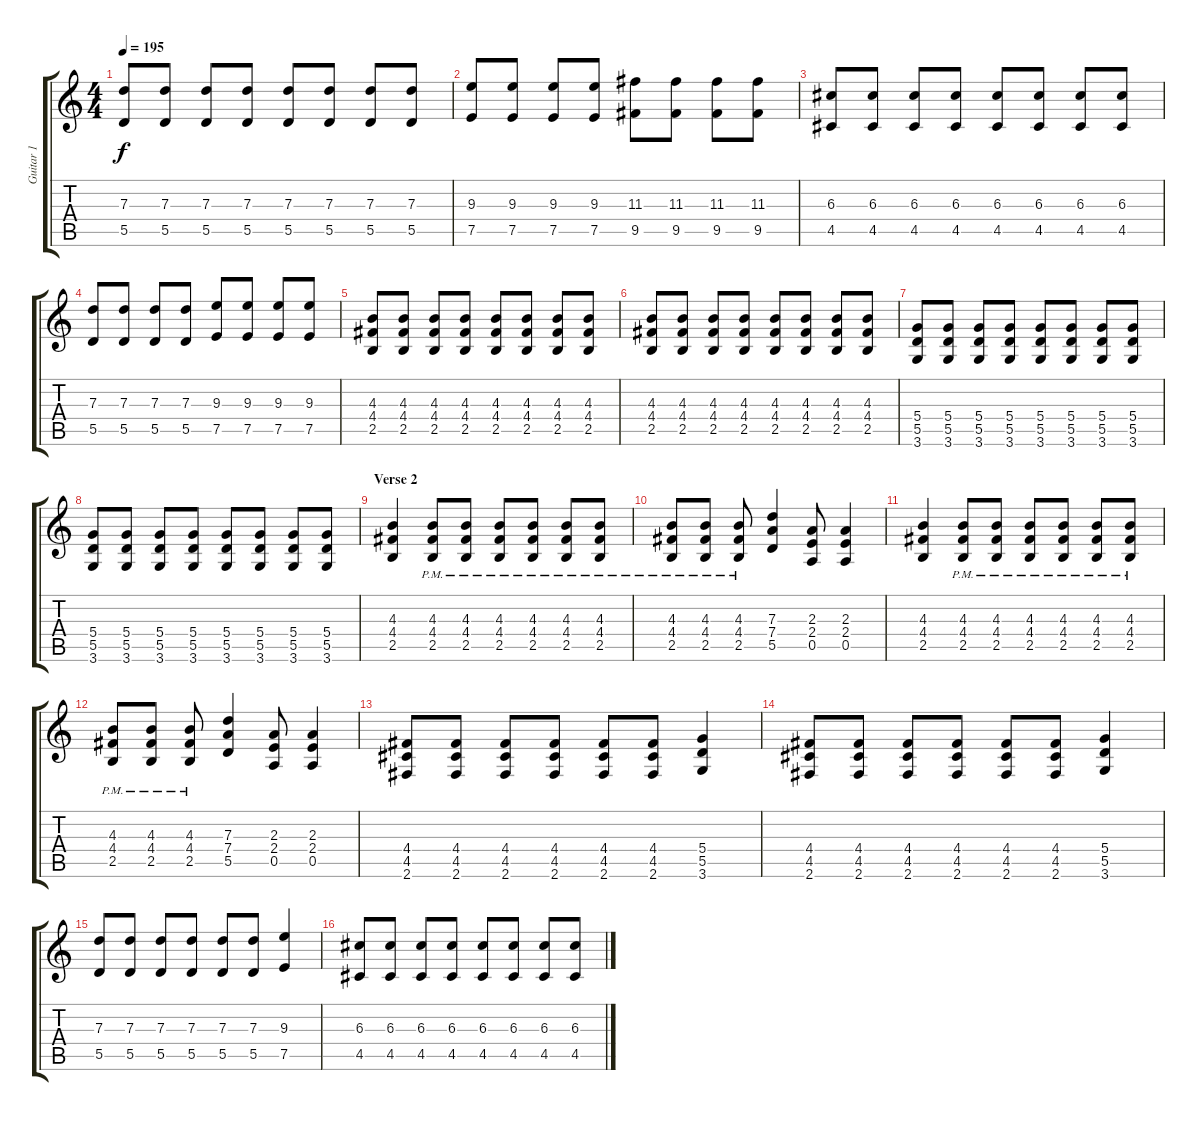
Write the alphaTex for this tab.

\track ("Guitar 1" "Guitar 1") {instrument distortionguitar}
\staff {score tabs}
\tuning (E4 B3 G3 D3 A2 E2) {hide}
\ts (4 4)
\tempo 195
\clef g2
\ks c
(7.3 5.5).8{dy f} (7.3 5.5).8 (7.3 5.5).8 (7.3 5.5).8 (7.3 5.5).8 (7.3 5.5).8 (7.3 5.5).8 (7.3 5.5).8 |
(9.3 7.5).8 (9.3 7.5).8 (9.3 7.5).8 (9.3 7.5).8 (11.3 9.5).8 (11.3 9.5).8 (11.3 9.5).8 (11.3 9.5).8 |
(6.3 4.5).8 (6.3 4.5).8 (6.3 4.5).8 (6.3 4.5).8 (6.3 4.5).8 (6.3 4.5).8 (6.3 4.5).8 (6.3 4.5).8 |
(7.3 5.5).8 (7.3 5.5).8 (7.3 5.5).8 (7.3 5.5).8 (9.3 7.5).8 (9.3 7.5).8 (9.3 7.5).8 (9.3 7.5).8 |
(4.3 4.4 2.5).8 (4.3 4.4 2.5).8 (4.3 4.4 2.5).8 (4.3 4.4 2.5).8 (4.3 4.4 2.5).8 (4.3 4.4 2.5).8 (4.3 4.4 2.5).8 (4.3 4.4 2.5).8 |
(4.3 4.4 2.5).8 (4.3 4.4 2.5).8 (4.3 4.4 2.5).8 (4.3 4.4 2.5).8 (4.3 4.4 2.5).8 (4.3 4.4 2.5).8 (4.3 4.4 2.5).8 (4.3 4.4 2.5).8 |
(5.4 5.5 3.6).8 (5.4 5.5 3.6).8 (5.4 5.5 3.6).8 (5.4 5.5 3.6).8 (5.4 5.5 3.6).8 (5.4 5.5 3.6).8 (5.4 5.5 3.6).8 (5.4 5.5 3.6).8 |
(5.4 5.5 3.6).8 (5.4 5.5 3.6).8 (5.4 5.5 3.6).8 (5.4 5.5 3.6).8 (5.4 5.5 3.6).8 (5.4 5.5 3.6).8 (5.4 5.5 3.6).8 (5.4 5.5 3.6).8 |
\section ("" "Verse 2")
(4.3 4.4 2.5).4 (4.3{pm} 4.4{pm} 2.5{pm}).8 (4.3{pm} 4.4{pm} 2.5{pm}).8 (4.3{pm} 4.4{pm} 2.5{pm}).8 (4.3{pm} 4.4{pm} 2.5{pm}).8 (4.3{pm} 4.4{pm} 2.5{pm}).8 (4.3{pm} 4.4{pm} 2.5{pm}).8 |
(4.3{pm} 4.4{pm} 2.5{pm}).8 (4.3{pm} 4.4{pm} 2.5{pm}).8 (4.3{pm} 4.4{pm} 2.5{pm}).8 (7.3 7.4 5.5).4 (2.3 2.4 0.5).8 (2.3 2.4 0.5).4 |
(4.3 4.4 2.5).4 (4.3{pm} 4.4{pm} 2.5{pm}).8 (4.3{pm} 4.4{pm} 2.5{pm}).8 (4.3{pm} 4.4{pm} 2.5{pm}).8 (4.3{pm} 4.4{pm} 2.5{pm}).8 (4.3{pm} 4.4{pm} 2.5{pm}).8 (4.3{pm} 4.4{pm} 2.5{pm}).8 |
(4.3{pm} 4.4{pm} 2.5{pm}).8 (4.3{pm} 4.4{pm} 2.5{pm}).8 (4.3{pm} 4.4{pm} 2.5{pm}).8 (7.3 7.4 5.5).4 (2.3 2.4 0.5).8 (2.3 2.4 0.5).4 |
(4.4 4.5 2.6).8 (4.4 4.5 2.6).8 (4.4 4.5 2.6).8 (4.4 4.5 2.6).8 (4.4 4.5 2.6).8 (4.4 4.5 2.6).8 (5.4 5.5 3.6).4 |
(4.4 4.5 2.6).8 (4.4 4.5 2.6).8 (4.4 4.5 2.6).8 (4.4 4.5 2.6).8 (4.4 4.5 2.6).8 (4.4 4.5 2.6).8 (5.4 5.5 3.6).4 |
(7.3 5.5).8 (7.3 5.5).8 (7.3 5.5).8 (7.3 5.5).8 (7.3 5.5).8 (7.3 5.5).8 (9.3 7.5).4 |
(6.3 4.5).8 (6.3 4.5).8 (6.3 4.5).8 (6.3 4.5).8 (6.3 4.5).8 (6.3 4.5).8 (6.3 4.5).8 (6.3 4.5).8
